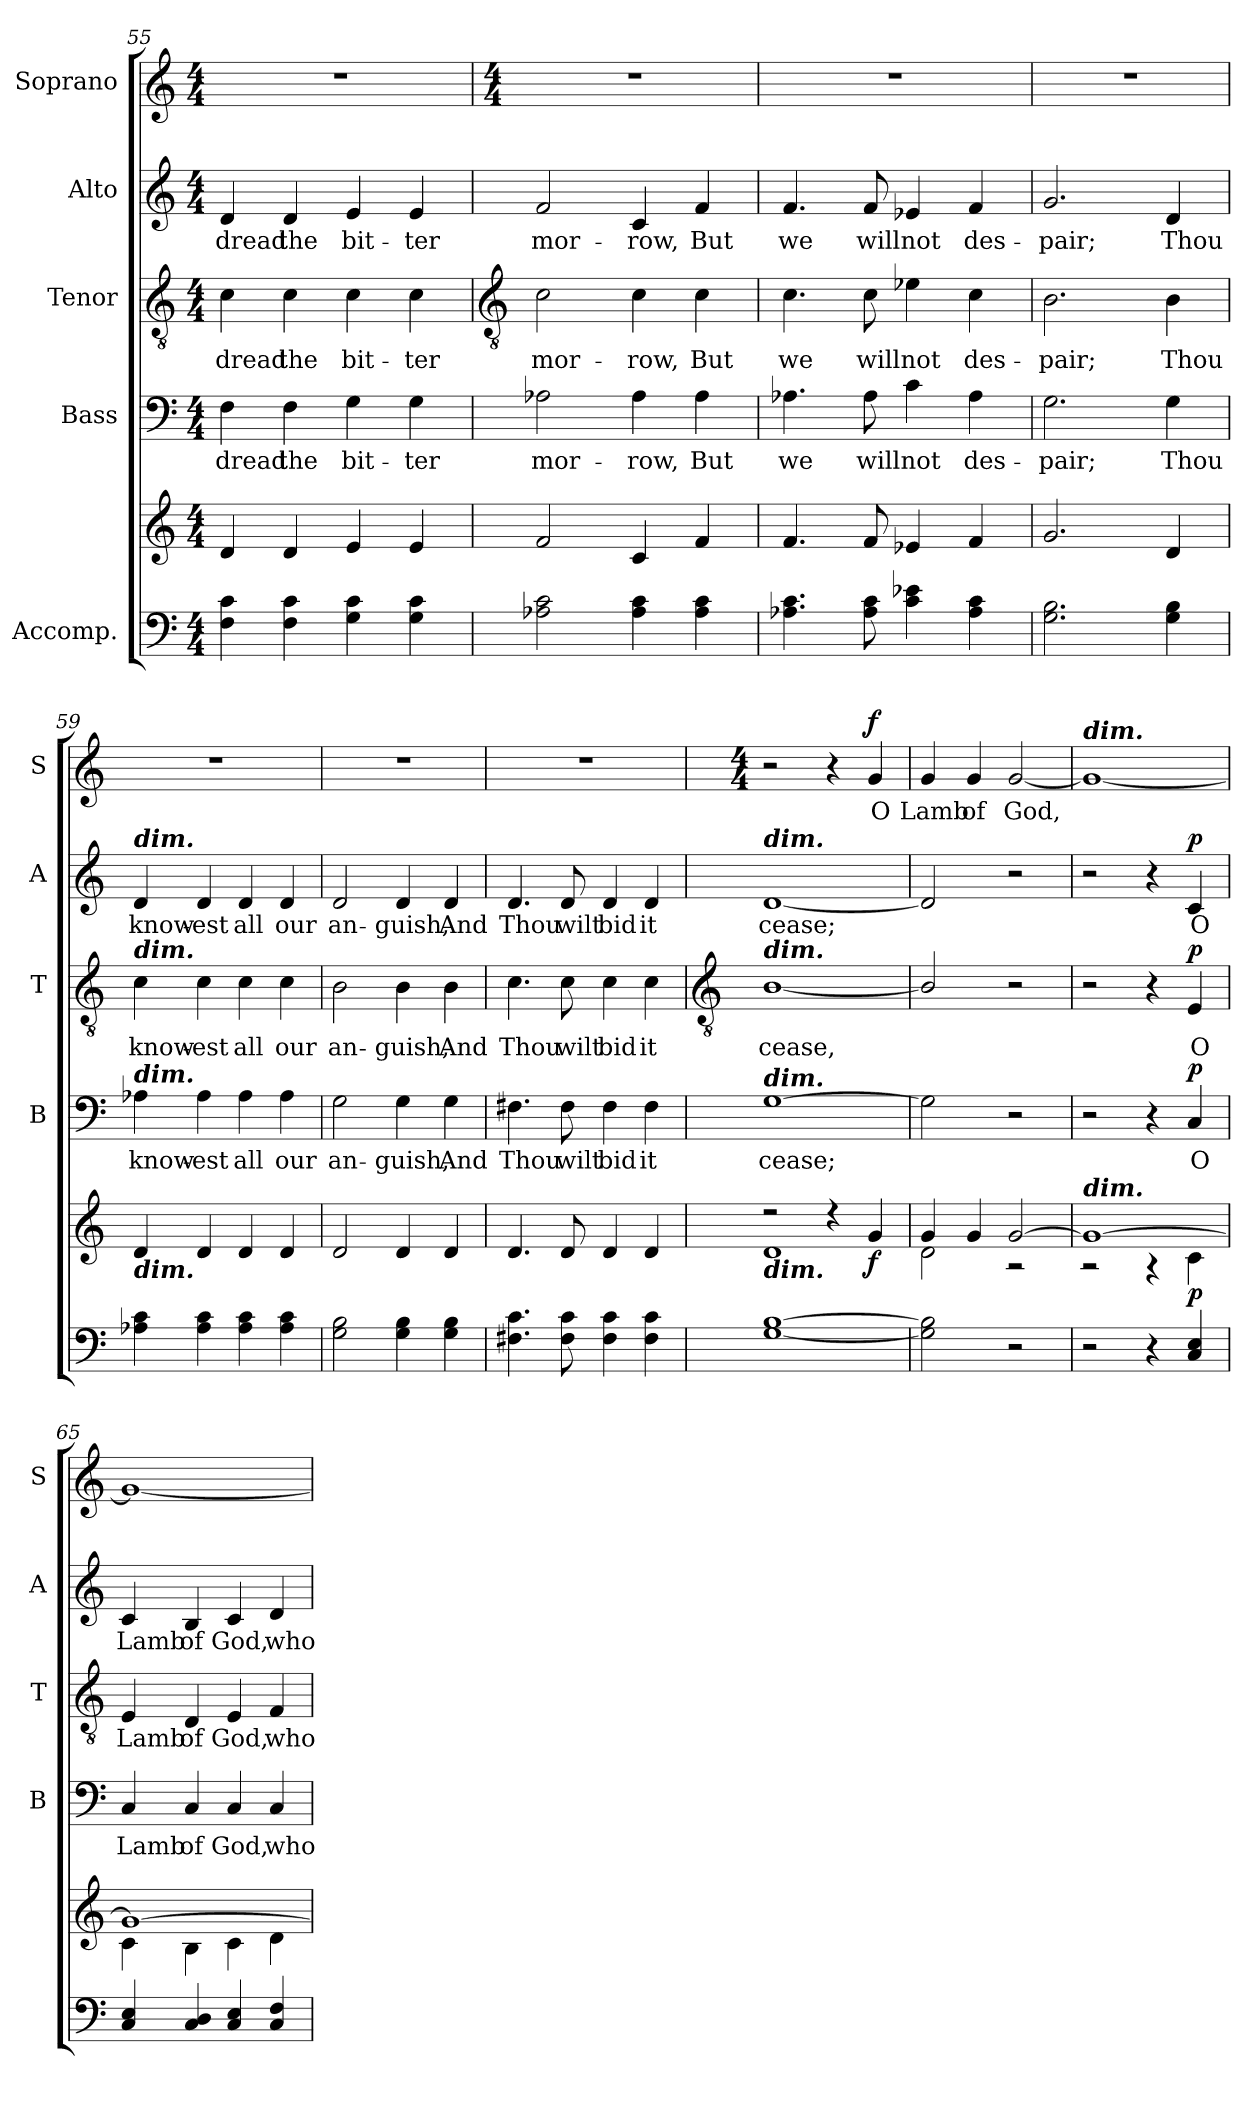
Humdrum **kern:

**kern	**kern	**dynam	**kern	**text	**dynam	**kern	**text	**dynam	**kern	**text	**dynam	**kern	**text	**dynam
*part5	*part5	*part5	*part4	*part4	*part4	*part3	*part3	*part3	*part2	*part2	*part2	*part1	*part1	*part1
*staff6	*staff5	*staff5/6	*staff4	*staff4	*staff4	*staff3	*staff3	*staff3	*staff2	*staff2	*staff2	*staff1	*staff1	*staff1
*I"Accomp.	*	*	*I"Bass	*	*	*I"Tenor	*	*	*I"Alto	*	*	*I"Soprano	*	*
*	*	*	*I'B	*	*	*I'T	*	*	*I'A	*	*	*I'S	*	*
*clefF4	*clefG2	*	*clefF4	*	*	*clefGv2	*	*	*clefG2	*	*	*clefG2	*	*
*k[]	*k[]	*	*k[]	*	*	*k[]	*	*	*k[]	*	*	*k[]	*	*
*C:	*C:	*	*C:	*	*	*C:	*	*	*C:	*	*	*C:	*	*
*M4/4	*M4/4	*	*M4/4	*	*	*M4/4	*	*	*M4/4	*	*	*M4/4	*	*
=55	=55	=55	=55	=55	=55	=55	=55	=55	=55	=55	=55	=55	=55	=55
!	!	!	!	!LO:LY:b	!	!	!LO:LY:b	!	!	!LO:LY:b	!	!	!	!
4F 4c	4d	.	4F	dread	.	4c	dread	.	4d	dread	.	1r	.	.
!	!	!	!	!LO:LY:b	!	!	!LO:LY:b	!	!	!LO:LY:b	!	!	!	!
4F 4c	4d	.	4F	the	.	4c	the	.	4d	the	.	.	.	.
!	!	!	!	!LO:LY:b	!	!	!LO:LY:b	!	!	!LO:LY:b	!	!	!	!
4G 4c	4e	.	4G	bit-	.	4c	bit-	.	4e	bit-	.	.	.	.
!	!	!	!	!LO:LY:b	!	!	!LO:LY:b	!	!	!LO:LY:b	!	!	!	!
4G 4c	4e	.	4G	-ter	.	4c	-ter	.	4e	-ter	.	.	.	.
!!LO:LB:g=z
=56	=56	=56	=56	=56	=56	=56	=56	=56	=56	=56	=56	=56	=56	=56
*	*	*	*	*	*	*clefGv2	*	*	*	*	*	*	*	*
*	*	*	*	*	*	*	*	*	*	*	*	*M4/4	*	*
!	!	!	!	!LO:LY:b	!	!	!LO:LY:b	!	!	!LO:LY:b	!	!	!	!
2A-X 2c	2f	.	2A-X	mor-	.	2c	mor-	.	2f	mor-	.	1r	.	.
!	!	!	!	!LO:LY:b	!	!	!LO:LY:b	!	!	!LO:LY:b	!	!	!	!
4A- 4c	4c	.	4A-	-row,	.	4c	-row,	.	4c	-row,	.	.	.	.
!	!	!	!	!LO:LY:b	!	!	!LO:LY:b	!	!	!LO:LY:b	!	!	!	!
4A- 4c	4f	.	4A-	But	.	4c	But	.	4f	But	.	.	.	.
=57	=57	=57	=57	=57	=57	=57	=57	=57	=57	=57	=57	=57	=57	=57
!	!	!	!	!LO:LY:b	!	!	!LO:LY:b	!	!	!LO:LY:b	!	!	!	!
4.A-X 4.c	4.f	.	4.A-X	we	.	4.c	we	.	4.f	we	.	1r	.	.
!	!	!	!	!LO:LY:b	!	!	!LO:LY:b	!	!	!LO:LY:b	!	!	!	!
8A- 8c	8f	.	8A-	will	.	8c	will	.	8f	will	.	.	.	.
!	!	!	!	!LO:LY:b	!	!	!LO:LY:b	!	!	!LO:LY:b	!	!	!	!
4c 4e-X	4e-X	.	4c	not	.	4e-X	not	.	4e-X	not	.	.	.	.
!	!	!	!	!LO:LY:b	!	!	!LO:LY:b	!	!	!LO:LY:b	!	!	!	!
4A- 4c	4f	.	4A-	des-	.	4c	des-	.	4f	des-	.	.	.	.
=58	=58	=58	=58	=58	=58	=58	=58	=58	=58	=58	=58	=58	=58	=58
!	!	!	!	!LO:LY:b	!	!	!LO:LY:b	!	!	!LO:LY:b	!	!	!	!
2.G 2.B	2.g	.	2.G	-pair;	.	2.B	-pair;	.	2.g	-pair;	.	1r	.	.
!	!	!	!	!LO:LY:b	!	!	!LO:LY:b	!	!	!LO:LY:b	!	!	!	!
4G 4B	4d	.	4G	Thou	.	4B	Thou	.	4d	Thou	.	.	.	.
=59	=59	=59	=59	=59	=59	=59	=59	=59	=59	=59	=59	=59	=59	=59
!	!	!	!	!	!	!	!	!	!LO:TX:a:Bi:t=dim.	!	!	!	!	!
!	!	!	!	!	!	!LO:TX:a:Bi:t=dim.	!	!	!	!	!	!	!	!
!	!	!	!LO:TX:a:Bi:t=dim.	!	!	!	!	!	!	!	!	!	!	!
!	!LO:TX:b:Bi:t=dim.	!	!	!	!	!	!	!	!	!	!	!	!	!
!	!	!	!	!LO:LY:b	!	!	!LO:LY:b	!	!	!LO:LY:b	!	!	!	!
4A-X 4c	4d	.	4A-X	know-	.	4c	know-	.	4d	know-	.	1r	.	.
!	!	!	!	!LO:LY:b	!	!	!LO:LY:b	!	!	!LO:LY:b	!	!	!	!
4A- 4c	4d	.	4A-	-est	.	4c	-est	.	4d	-est	.	.	.	.
!	!	!	!	!LO:LY:b	!	!	!LO:LY:b	!	!	!LO:LY:b	!	!	!	!
4A- 4c	4d	.	4A-	all	.	4c	all	.	4d	all	.	.	.	.
!	!	!	!	!LO:LY:b	!	!	!LO:LY:b	!	!	!LO:LY:b	!	!	!	!
4A- 4c	4d	.	4A-	our	.	4c	our	.	4d	our	.	.	.	.
=60	=60	=60	=60	=60	=60	=60	=60	=60	=60	=60	=60	=60	=60	=60
!	!	!	!	!LO:LY:b	!	!	!LO:LY:b	!	!	!LO:LY:b	!	!	!	!
2G 2B	2d	.	2G	an-	.	2B	an-	.	2d	an-	.	1r	.	.
!	!	!	!	!LO:LY:b	!	!	!LO:LY:b	!	!	!LO:LY:b	!	!	!	!
4G 4B	4d	.	4G	-guish,	.	4B	-guish,	.	4d	-guish,	.	.	.	.
!	!	!	!	!LO:LY:b	!	!	!LO:LY:b	!	!	!LO:LY:b	!	!	!	!
4G 4B	4d	.	4G	And	.	4B	And	.	4d	And	.	.	.	.
=61	=61	=61	=61	=61	=61	=61	=61	=61	=61	=61	=61	=61	=61	=61
!	!	!	!	!LO:LY:b	!	!	!LO:LY:b	!	!	!LO:LY:b	!	!	!	!
4.F#X 4.c	4.d	.	4.F#X	Thou	.	4.c	Thou	.	4.d	Thou	.	1r	.	.
!	!	!	!	!LO:LY:b	!	!	!LO:LY:b	!	!	!LO:LY:b	!	!	!	!
8F# 8c	8d	.	8F#	wilt	.	8c	wilt	.	8d	wilt	.	.	.	.
!	!	!	!	!LO:LY:b	!	!	!LO:LY:b	!	!	!LO:LY:b	!	!	!	!
4F# 4c	4d	.	4F#	bid	.	4c	bid	.	4d	bid	.	.	.	.
!	!	!	!	!LO:LY:b	!	!	!LO:LY:b	!	!	!LO:LY:b	!	!	!	!
4F# 4c	4d	.	4F#	it	.	4c	it	.	4d	it	.	.	.	.
!!LO:LB:g=z
=62	=62	=62	=62	=62	=62	=62	=62	=62	=62	=62	=62	=62	=62	=62
*	*	*	*	*	*	*clefGv2	*	*	*	*	*	*	*	*
*	*	*	*	*	*	*	*	*	*	*	*	*k[]	*	*
*	*	*	*	*	*	*	*	*	*	*	*	*C:	*	*
*	*	*	*	*	*	*	*	*	*	*	*	*M4/4	*	*
*	*^	*	*	*	*	*	*	*	*	*	*	*	*	*
!	!	!	!	!	!	!	!	!	!	!LO:TX:a:Bi:t=dim.	!	!	!	!	!
!	!	!	!	!	!	!	!LO:TX:a:Bi:t=dim.	!	!	!	!	!	!	!	!
!	!	!	!	!LO:TX:a:Bi:t=dim.	!	!	!	!	!	!	!	!	!	!	!
!	!LO:TX:b:Bi:t=dim.	!	!	!	!	!	!	!	!	!	!	!	!	!	!
!	!	!	!	!	!LO:LY:b	!	!	!LO:LY:b	!	!	!LO:LY:b	!	!	!	!
[1G [1B	2r	1d\	.	[1G	cease;	.	[1B/	cease,	.	[1d	cease;	.	2r	.	.
.	4r	.	.	.	.	.	.	.	.	.	.	.	4r	.	.
!	!	!	!LO:DY:b	!	!	!	!	!	!	!	!	!	!	!LO:LY:b	!LO:DY:b
.	4g	.	f	.	.	.	.	.	.	.	.	.	4g	O	f
=63	=63	=63	=63	=63	=63	=63	=63	=63	=63	=63	=63	=63	=63	=63	=63
!	!	!	!	!	!	!	!	!	!	!	!	!	!	!LO:LY:b	!
2G] 2B]	4g	2d\	.	2G]	.	.	2B/]	.	.	2d]	.	.	4g	Lamb	.
!	!	!	!	!	!	!	!	!	!	!	!	!	!	!LO:LY:b	!
.	4g	.	.	.	.	.	.	.	.	.	.	.	4g	of	.
!	!	!	!	!	!	!	!	!	!	!	!	!	!	!LO:LY:b	!
2r	[2g	2r	.	2r	.	.	2r	.	.	2r	.	.	[2g	God,	.
=64	=64	=64	=64	=64	=64	=64	=64	=64	=64	=64	=64	=64	=64	=64	=64
!	!	!	!	!	!	!	!	!	!	!	!	!	!LO:TX:a:Bi:t=dim.	!	!
!	!LO:TX:a:Bi:t=dim.	!	!	!	!	!	!	!	!	!	!	!	!	!	!
2r	1g_	2r	.	2r	.	.	2r	.	.	2r	.	.	1g_	.	.
4r	.	4r	.	4r	.	.	4r	.	.	4r	.	.	.	.	.
!	!	!	!LO:DY:b	!	!LO:LY:b	!LO:DY:b	!	!LO:LY:b	!LO:DY:b	!	!LO:LY:b	!LO:DY:b	!	!	!
4C/ 4E/	.	4c\	p	4C	O	p	4E	O	p	4c	O	p	.	.	.
=65	=65	=65	=65	=65	=65	=65	=65	=65	=65	=65	=65	=65	=65	=65	=65
!	!	!	!	!	!LO:LY:b	!	!	!LO:LY:b	!	!	!LO:LY:b	!	!	!	!
4C/ 4E/	1g_	4c\	.	4C	Lamb	.	4E	Lamb	.	4c	Lamb	.	1g_	.	.
!	!	!	!	!	!LO:LY:b	!	!	!LO:LY:b	!	!	!LO:LY:b	!	!	!	!
4C 4D	.	4B\	.	4C	of	.	4D	of	.	4B	of	.	.	.	.
!	!	!	!	!	!LO:LY:b	!	!	!LO:LY:b	!	!	!LO:LY:b	!	!	!	!
4C/ 4E/	.	4c\	.	4C	God,	.	4E	God,	.	4c	God,	.	.	.	.
!	!	!	!	!	!LO:LY:b	!	!	!LO:LY:b	!	!	!LO:LY:b	!	!	!	!
4C/ 4F/	.	4d\	.	4C	who	.	4F	who	.	4d	who	.	.	.	.
*	*v	*v	*	*	*	*	*	*	*	*	*	*	*	*	*
=	=	=	=	=	=	=	=	=	=	=	=	=	=	=
*-	*-	*-	*-	*-	*-	*-	*-	*-	*-	*-	*-	*-	*-	*-
